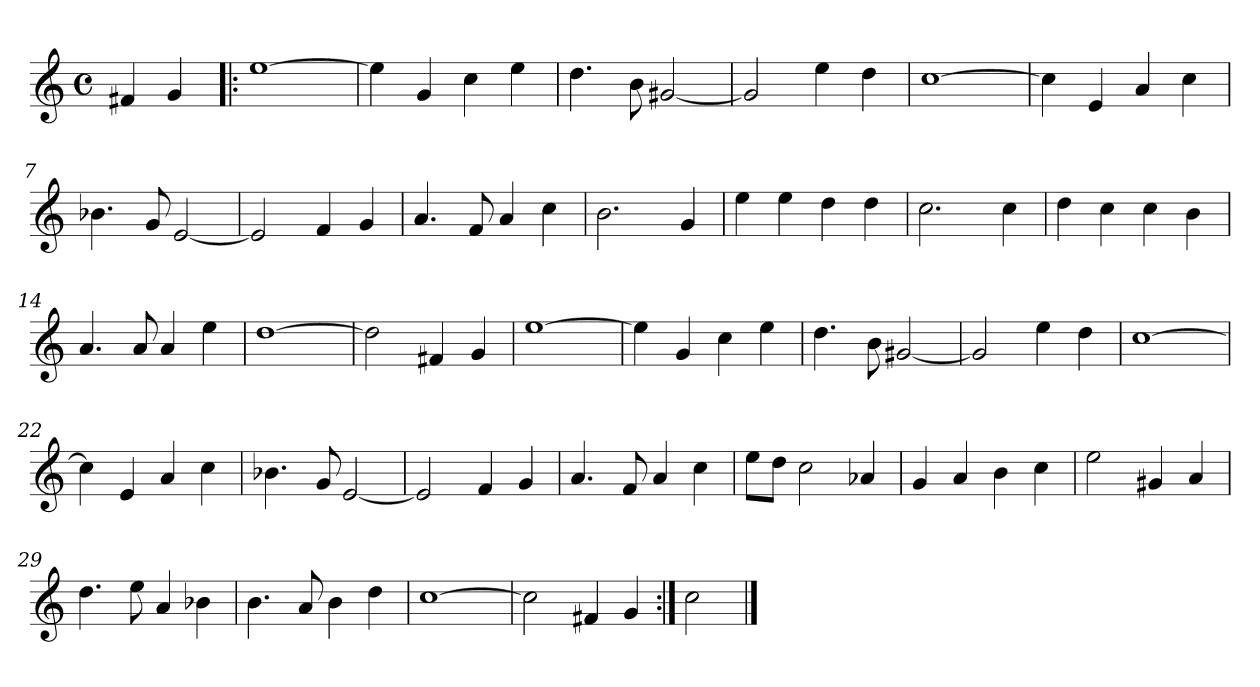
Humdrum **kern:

**kern
*part1
*staff1
*clefG2
*k[]
*C:
*M4/4
*met(c)
=
4f#X/
4g/
=1!|:
[1ee
=2
4ee\]
4g/
4cc\
4ee\
=3
4.dd\
8b\
[2g#X/
=4
2g#/]
4ee\
4dd\
=5
[1cc
!!LO:LB:g=z
=6
4cc\]
4e/
4a/
4cc\
=7
4.b-X\
8g/
[2e/
=8
2e/]
4f/
4g/
=9
4.a/
8f/
4a/
4cc\
=10
2.b\
4g/
=11
4ee\
4ee\
4dd\
4dd\
!!LO:LB:g=z
=12
2.cc\
4cc\
=13
4dd\
4cc\
4cc\
4b\
=14
4.a/
8a/
4a/
4ee\
=15
[1dd
=16
2dd\]
4f#X/
4g/
=17
[1ee
!!LO:LB:g=z
=18
4ee\]
4g/
4cc\
4ee\
=19
4.dd\
8b\
[2g#X/
=20
2g#/]
4ee\
4dd\
=21
[1cc
=22
4cc\]
4e/
4a/
4cc\
=23
4.b-X\
8g/
[2e/
!!LO:LB:g=z
=24
2e/]
4f/
4g/
=25
4.a/
8f/
4a/
4cc\
=26
8ee\L
8dd\J
2cc\
4a-X/
=27
4g/
4a/
4b\
4cc\
=28
2ee\
4g#X/
4a/
=29
4.dd\
8ee\
4a/
4b-X\
!!LO:LB:g=z
=30
4.b\
8a/
4b\
4dd\
=31
[1cc
=32
2cc\]
4f#X/
4g/
=33:|!
(>2cc\
==
*-
